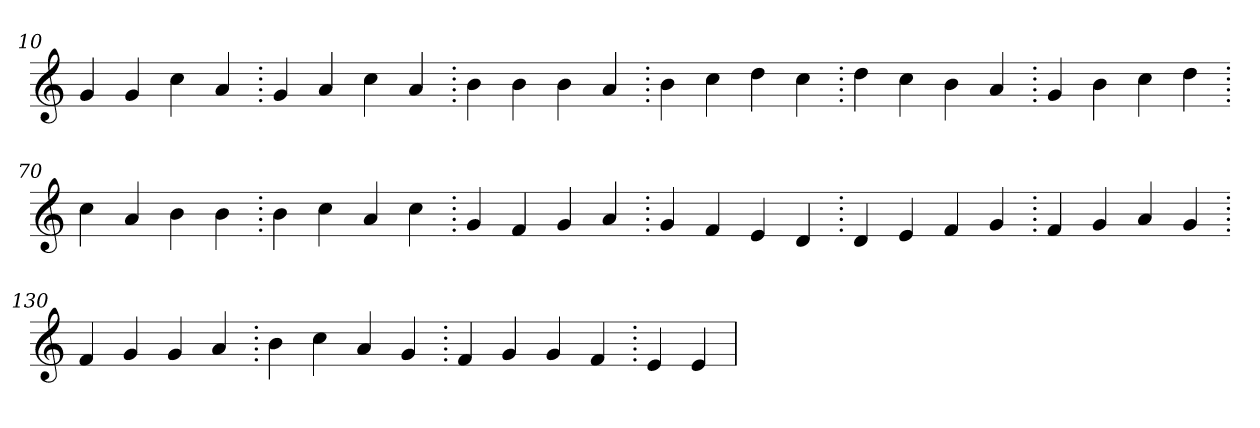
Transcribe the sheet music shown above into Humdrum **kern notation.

**kern
*part1
*staff1
*clefG2
=10.
4g
4g
4cc
4a
=20.
4g
4a
4cc
4a
=30.
4b
4b
4b
4a
=40.
4b
4cc
4dd
4cc
=50.
4dd
4cc
4b
4a
=60.
4g
4b
4cc
4dd
=70.
4cc
4a
4b
4b
=80.
4b
4cc
4a
4cc
=90.
4g
4f
4g
4a
=100.
4g
4f
4e
4d
=110.
4d
4e
4f
4g
=120.
4f
4g
4a
4g
=130.
4f
4g
4g
4a
=140.
4b
4cc
4a
4g
=150.
4f
4g
4g
4f
=160.
4e
4e
=
*-
